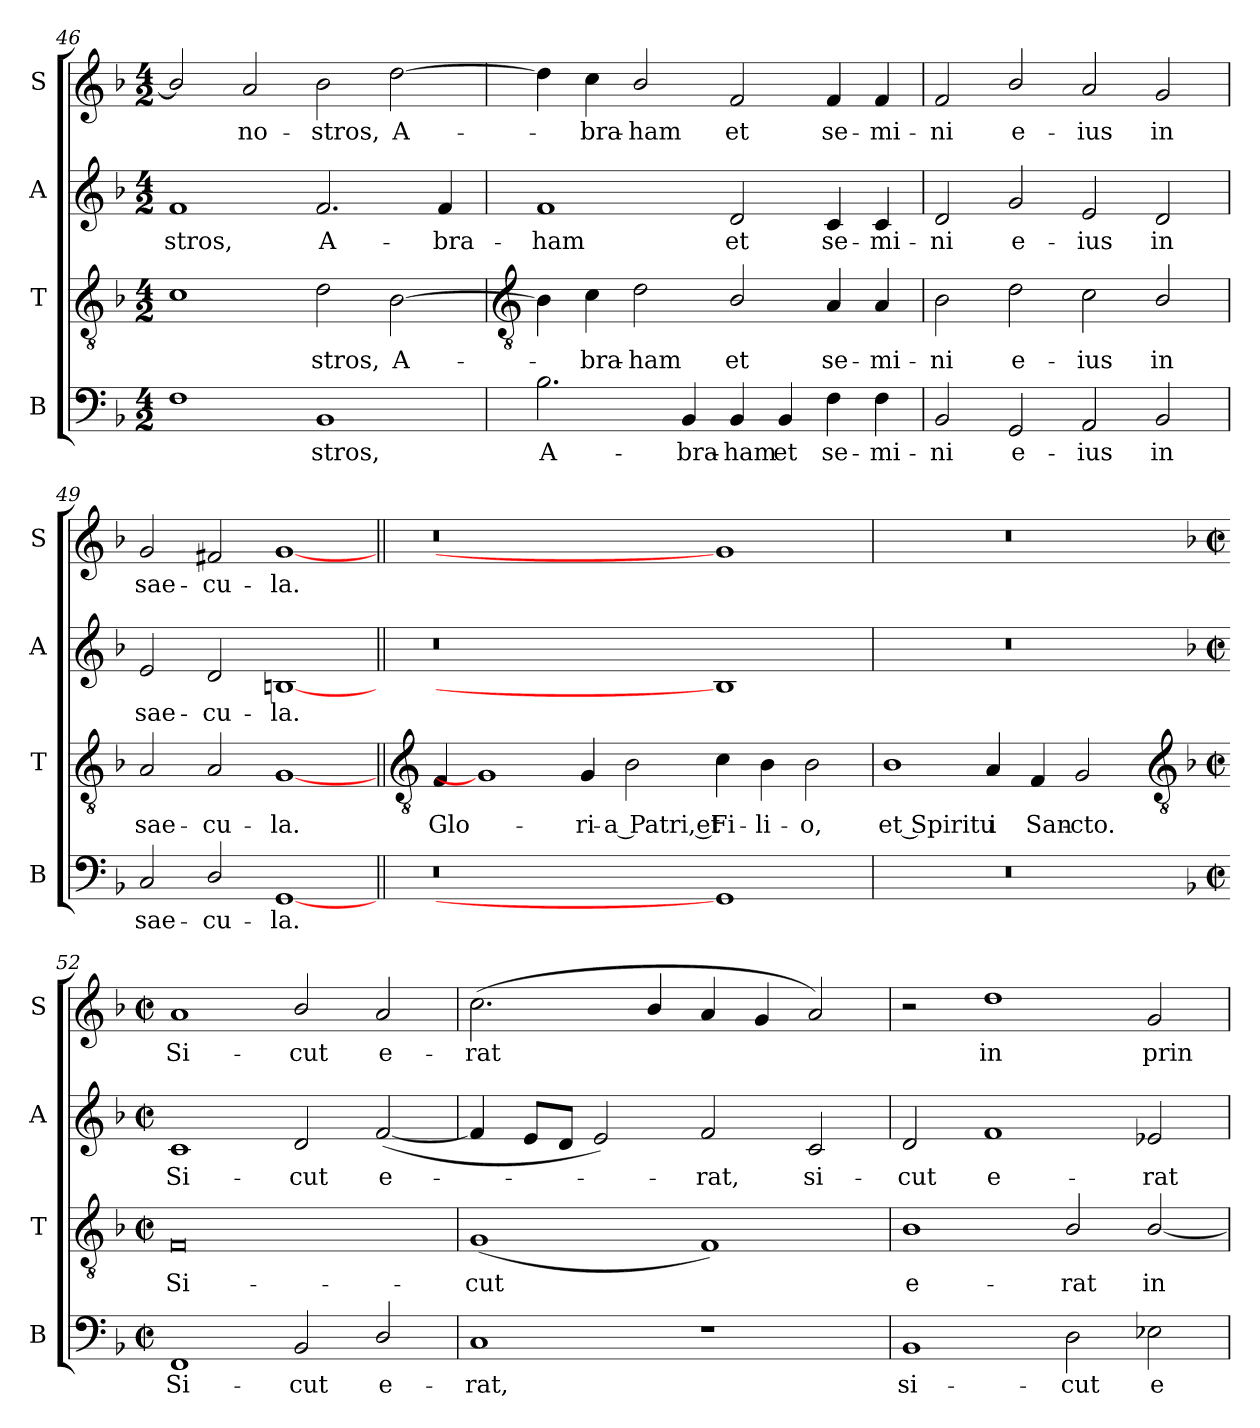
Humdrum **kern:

**kern	**text	**kern	**text	**kern	**text	**kern	**text
*part4	*part4	*part3	*part3	*part2	*part2	*part1	*part1
*staff4	*staff4	*staff3	*staff3	*staff2	*staff2	*staff1	*staff1
*I"B	*	*I"T	*	*I"A	*	*I"S	*
*I'B	*	*I'T	*	*I'A	*	*I'S	*
*clefF4	*	*clefGv2	*	*clefG2	*	*clefG2	*
*k[b-]	*	*k[b-]	*	*k[b-]	*	*k[b-]	*
*F:	*	*F:	*	*F:	*	*F:	*
*M4/2	*	*M4/2	*	*M4/2	*	*M4/2	*
=46	=46	=46	=46	=46	=46	=46	=46
!	!	!	!	!	!LO:LY:b	!	!
1F	.	1c	.	1f	-stros,	2b-/]	.
!	!	!	!	!	!	!	!LO:LY:b
.	.	.	.	.	.	2a	no-
!	!LO:LY:b	!	!LO:LY:b	!	!LO:LY:b	!	!LO:LY:b
1BB-	stros,	2d	stros,	2.f	A-	2b-	-stros,
!	!	!	!LO:LY:b	!	!	!	!LO:LY:b
.	.	[2B-	A-	.	.	[2dd	A-
!	!	!	!	!	!LO:LY:b	!	!
.	.	.	.	4f	-bra-	.	.
!!LO:LB:g=z
=47	=47	=47	=47	=47	=47	=47	=47
*	*	*clefGv2	*	*	*	*	*
!	!LO:LY:b	!	!	!	!LO:LY:b	!	!
2.B-	A-	4B-]	.	1f	-ham	4dd]	.
!	!	!	!LO:LY:b	!	!	!	!LO:LY:b
.	.	4c	bra-	.	.	4cc	bra-
!	!	!	!LO:LY:b	!	!	!	!LO:LY:b
.	.	2d	-ham	.	.	2b-/	-ham
!	!LO:LY:b	!	!	!	!	!	!
4BB-	-bra-	.	.	.	.	.	.
!	!LO:LY:b	!	!LO:LY:b	!	!LO:LY:b	!	!LO:LY:b
4BB-	-ham	2B-/	et	2d	et	2f	et
!	!LO:LY:b	!	!	!	!	!	!
4BB-	et	.	.	.	.	.	.
!	!LO:LY:b	!	!LO:LY:b	!	!LO:LY:b	!	!LO:LY:b
4F	se-	4A	se-	4c	se-	4f	se-
!	!LO:LY:b	!	!LO:LY:b	!	!LO:LY:b	!	!LO:LY:b
4F	-mi-	4A	-mi-	4c	-mi-	4f	-mi-
=48	=48	=48	=48	=48	=48	=48	=48
!	!LO:LY:b	!	!LO:LY:b	!	!LO:LY:b	!	!LO:LY:b
2BB-	-ni	2B-	-ni	2d	-ni	2f	-ni
!	!LO:LY:b	!	!LO:LY:b	!	!LO:LY:b	!	!LO:LY:b
2GG	e-	2d	e-	2g	e-	2b-/	e-
!	!LO:LY:b	!	!LO:LY:b	!	!LO:LY:b	!	!LO:LY:b
2AA	-ius	2c	-ius	2e	-ius	2a	-ius
!	!LO:LY:b	!	!LO:LY:b	!	!LO:LY:b	!	!LO:LY:b
2BB-	in	2B-/	in	2d	in	2g	in
=49	=49	=49	=49	=49	=49	=49	=49
!	!LO:LY:b	!	!LO:LY:b	!	!LO:LY:b	!	!LO:LY:b
2C	sae-	2A	sae-	2e	sae-	2g	sae-
!	!LO:LY:b	!	!LO:LY:b	!	!LO:LY:b	!	!LO:LY:b
2D/	-cu-	2A	-cu-	2d	-cu-	2f#X	-cu-
!	!LO:LY:b	!	!LO:LY:b	!	!LO:LY:b	!	!LO:LY:b
[1GG	-la.	[1G	-la.	[1Bn	-la.	[1g	-la.
!!LO:LB:g=z
=50||	=50||	=50||	=50||	=50||	=50||	=50||	=50||
*	*	*clefGv2	*	*	*	*	*
!	!	!	!LO:LY:b	!	!	!	!
0r	.	4F	Glo-	0r	.	0r	.
.	.	1G]	.	.	.	.	.
!	!	!	!LO:LY:b	!	!	!	!
.	.	4G	-ri-	.	.	.	.
!	!	!	!LO:LY:b	!	!	!	!
.	.	2B-	-a Patri, et	.	.	.	.
!	!	!	!LO:LY:b	!	!	!	!
1GG]	.	4c	Fi-	1B]	.	1g]	.
!	!	!	!LO:LY:b	!	!	!	!
.	.	4B-	-li-	.	.	.	.
!	!	!	!LO:LY:b	!	!	!	!
.	.	2B-	-o,	.	.	.	.
=51	=51	=51	=51	=51	=51	=51	=51
!	!	!	!LO:LY:b	!	!	!	!
0r	.	1B-	et Spiritu-	0r	.	0r	.
!	!	!	!LO:LY:b	!	!	!	!
.	.	4A	-i	.	.	.	.
!	!	!	!LO:LY:b	!	!	!	!
.	.	4F	San-	.	.	.	.
!	!	!	!LO:LY:b	!	!	!	!
.	.	2G	-cto.	.	.	.	.
!!LO:LB:g=z
=52||	=52||	=52-	=52||	=52||	=52||	=52||	=52||
*	*	*clefGv2	*	*	*	*	*
*k[b-]	*	*	*	*k[b-]	*	*k[b-]	*
*F:	*	*	*	*F:	*	*F:	*
*M4/2	*	*M4/2	*	*M4/2	*	*M4/2	*
*met(c|)	*	*met(c|)	*	*met(c|)	*	*met(c|)	*
!	!LO:LY:b	!	!LO:LY:b	!	!LO:LY:b	!	!LO:LY:b
1FF	Si-	0F	Si-	1c	Si-	1a	Si-
!	!LO:LY:b	!	!	!	!LO:LY:b	!	!LO:LY:b
2BB-	-cut	.	.	2d	-cut	2b-/	-cut
!	!LO:LY:b	!	!	!	!LO:LY:b	!	!LO:LY:b
2D/	e-	.	.	(<[2f	e-	2a	e-
=53	=53	=53	=53	=53	=53	=53	=53
!	!LO:LY:b	!	!LO:LY:b	!	!	!	!LO:LY:b
1C	-rat,	(<1G	-cut	4f]	.	(<2.cc	-rat
.	.	.	.	8eL	.	.	.
.	.	.	.	8dJ	.	.	.
.	.	.	.	2e)	.	.	.
.	.	.	.	.	.	4b-/	.
!	!	!	!	!	!LO:LY:b	!	!
1r	.	1F)	.	2f	rat,	4a	.
.	.	.	.	.	.	4g	.
!	!	!	!	!	!LO:LY:b	!	!
.	.	.	.	2c	si-	2a)	.
=54	=54	=54	=54	=54	=54	=54	=54
!	!LO:LY:b	!	!LO:LY:b	!	!LO:LY:b	!	!
1BB-	si-	1B-	e-	2d	-cut	2r	.
!	!	!	!	!	!LO:LY:b	!	!LO:LY:b
.	.	.	.	1f	e-	1dd	in
!	!LO:LY:b	!	!LO:LY:b	!	!	!	!
2D	-cut	2B-/	-rat	.	.	.	.
!	!LO:LY:b	!	!LO:LY:b	!	!LO:LY:b	!	!LO:LY:b
2E-X	e-	[2B-/	in	2e-X	-rat	2g	prin-
=	=	=	=	=	=	=	=
*-	*-	*-	*-	*-	*-	*-	*-
